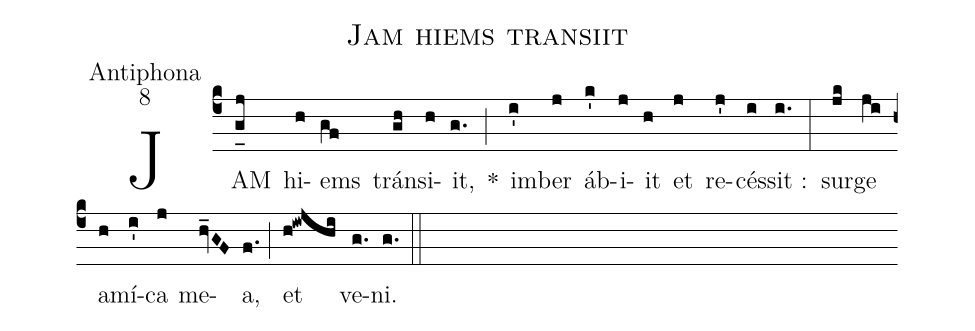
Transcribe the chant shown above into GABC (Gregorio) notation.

name:Jam hiems transiit;
office-part:Antiphona;
mode:8;
%%
(c4) JAM(g_[uh:l]j) hi(h)ems(gf) tráns(gh)i(h)it,(g.) *(;) im(i')ber(j) áb(k')i(j)it(h) et(j) <nlba>re(j')cés(i)sit :</nlba>(i.) (:) sur(jk)ge(ji) a(h)mí(i')ca(j) me(hv_GF)a,(f.) (;) et(h!iwjhi) ve(g.)ni.(g.) (::)
